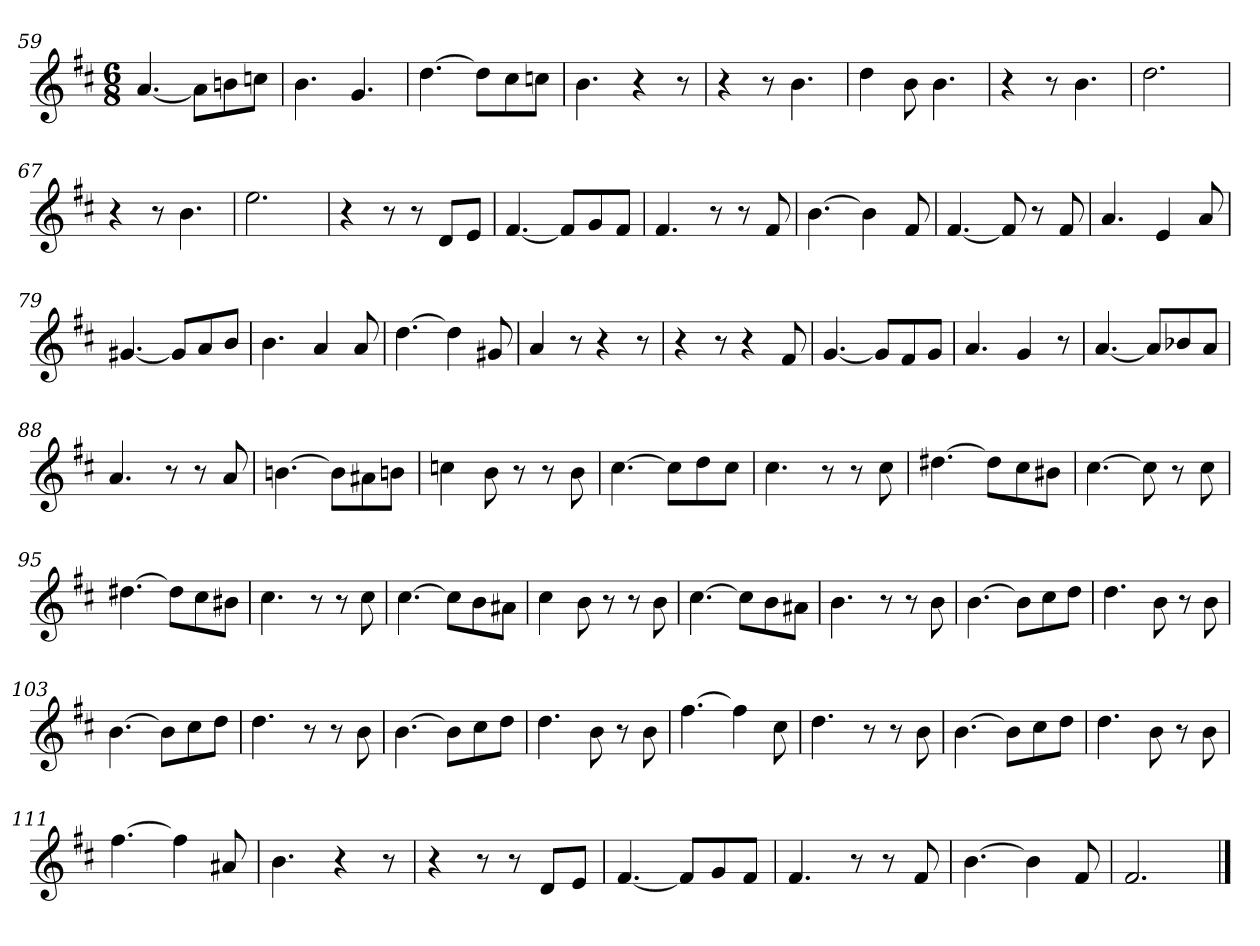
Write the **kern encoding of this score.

**kern
*part1
*staff1
*clefG2
*k[f#c#]
*M6/8
=59
[4.a
8a\L]
8bn\
8ccn\J
=60
4.b
4.g
=61
[4.dd
8dd\L]
8cc#\
8ccn\J
=62
4.b
4r
8r
=63
4r
8r
4.b
=64
4dd
8b
4.b
=65
4r
8r
4.b
=66
2.dd
=67
4r
8r
4.b
=68
2.ee
=73
4r
8r
8r
8d/L
8e/J
=74
[4.f#
8f#/L]
8g/
8f#/J
=75
4.f#
8r
8r
8f#
=76
[4.b
4b]
8f#
=77
[4.f#
8f#]
8r
8f#
=78
4.a
4e
8a
=79
[4.g#X
8g#/L]
8a/
8b/J
=80
4.b
4a
8a
=81
[4.dd
4dd]
8g#X
=82
4a
8r
4r
8r
=84
4r
8r
4r
8f#
=85
[4.g
8g/L]
8f#/
8g/J
=86
4.a
4g
8r
=87
[4.a
8a/L]
8b-X/
8a/J
=88
4.a
8r
8r
8a
=89
[4.bn
8bn\L]
8a#X\
8bn\J
=90
4ccn
8b
8r
8r
8b
=91
[4.cc#
8cc#\L]
8dd\
8cc#\J
=92
4.cc#
8r
8r
8cc#
=93
[4.dd#X
8dd#\L]
8cc#\
8b#X\J
=94
[4.cc#
8cc#]
8r
8cc#
=95
[4.dd#X
8dd#\L]
8cc#\
8b#X\J
=96
4.cc#
8r
8r
8cc#
=97
[4.cc#
8cc#\L]
8b\
8a#X\J
=98
4cc#
8b
8r
8r
8b
=99
[4.cc#
8cc#\L]
8b\
8a#X\J
=100
4.b
8r
8r
8b
=101
[4.b
8b\L]
8cc#\
8dd\J
=102
4.dd
8b
8r
8b
=103
[4.b
8b\L]
8cc#\
8dd\J
=104
4.dd
8r
8r
8b
=105
[4.b
8b\L]
8cc#\
8dd\J
=106
4.dd
8b
8r
8b
=107
[4.ff#
4ff#]
8cc#
=108
4.dd
8r
8r
8b
=109
[4.b
8b\L]
8cc#\
8dd\J
=110
4.dd
8b
8r
8b
=111
[4.ff#
4ff#]
8a#X
=112
4.b
4r
8r
=114
4r
8r
8r
8d/L
8e/J
=115
[4.f#
8f#/L]
8g/
8f#/J
=116
4.f#
8r
8r
8f#
=117
[4.b
4b]
8f#
=118
2.f#
==
*-
